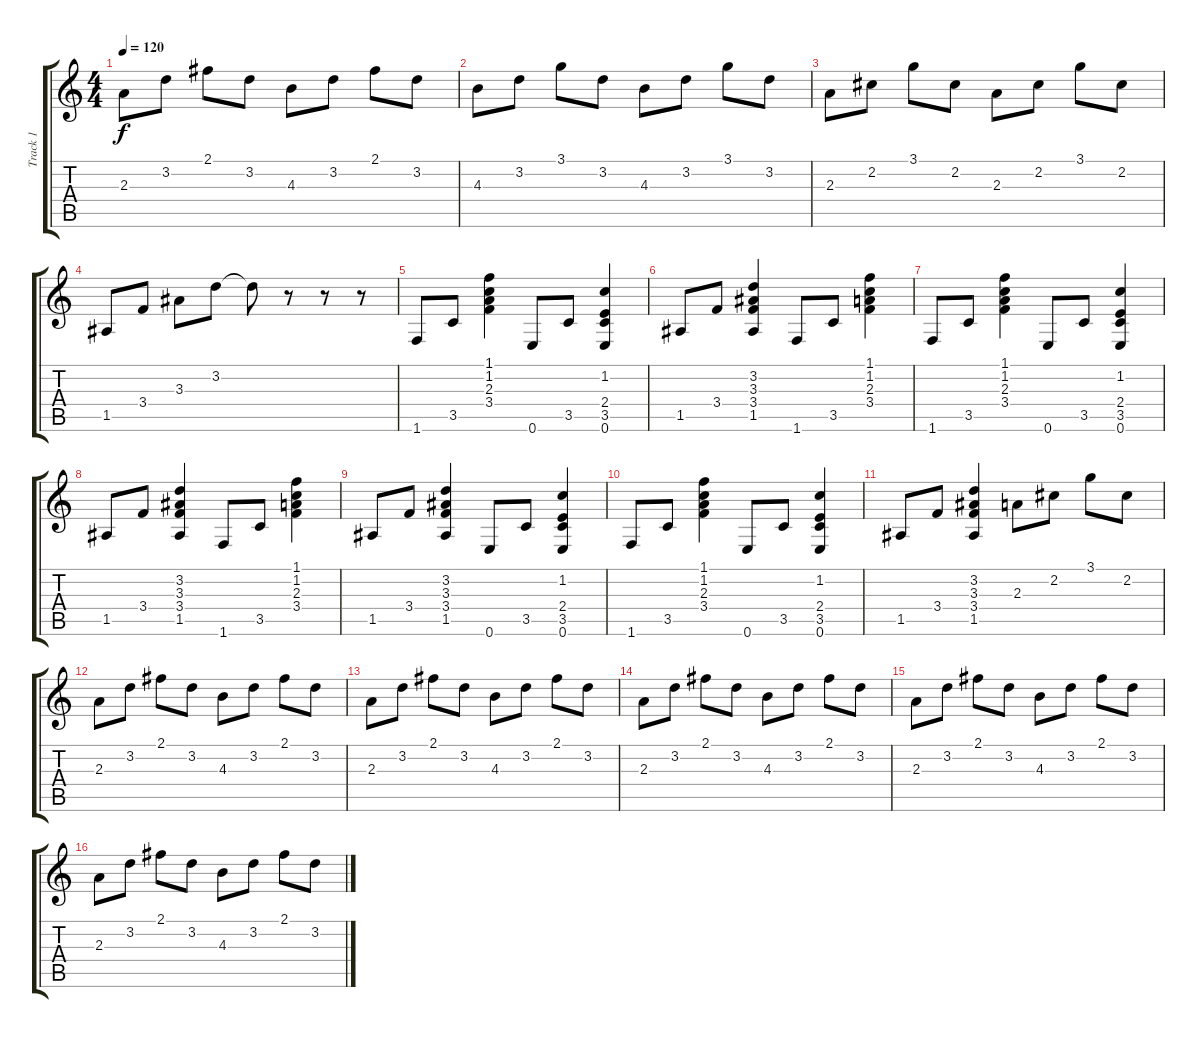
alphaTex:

\track ("Track 1" "Track 1") {instrument electricguitarjazz}
\staff {score tabs}
\tuning (E4 B3 G3 D3 A2 E2) {hide}
\ts (4 4)
\tempo 120
\clef g2
\ks c
2.3.8{dy f} 3.2.8 2.1.8 3.2.8 4.3.8 3.2.8 2.1.8 3.2.8 |
4.3.8 3.2.8 3.1.8 3.2.8 4.3.8 3.2.8 3.1.8 3.2.8 |
2.3.8 2.2.8 3.1.8 2.2.8 2.3.8 2.2.8 3.1.8 2.2.8 |
1.5.8 3.4.8 3.3.8 3.2.8 3.2{t}.8 r.8 r.8 r.8 |
1.6.8 3.5.8 (1.1 1.2 2.3 3.4).4 0.6.8 3.5.8 (1.2 2.4 3.5 0.6).4 |
1.5.8 3.4.8 (3.2 3.3 3.4 1.5).4 1.6.8 3.5.8 (1.1 1.2 2.3 3.4).4 |
1.6.8 3.5.8 (1.1 1.2 2.3 3.4).4 0.6.8 3.5.8 (1.2 2.4 3.5 0.6).4 |
1.5.8 3.4.8 (3.2 3.3 3.4 1.5).4 1.6.8 3.5.8 (1.1 1.2 2.3 3.4).4 |
1.5.8 3.4.8 (3.2 3.3 3.4 1.5).4 0.6.8 3.5.8 (1.2 2.4 3.5 0.6).4 |
1.6.8 3.5.8 (1.1 1.2 2.3 3.4).4 0.6.8 3.5.8 (1.2 2.4 3.5 0.6).4 |
1.5.8 3.4.8 (3.2 3.3 3.4 1.5).4 2.3.8 2.2.8 3.1.8 2.2.8 |
2.3.8 3.2.8 2.1.8 3.2.8 4.3.8 3.2.8 2.1.8 3.2.8 |
2.3.8 3.2.8 2.1.8 3.2.8 4.3.8 3.2.8 2.1.8 3.2.8 |
2.3.8 3.2.8 2.1.8 3.2.8 4.3.8 3.2.8 2.1.8 3.2.8 |
2.3.8 3.2.8 2.1.8 3.2.8 4.3.8 3.2.8 2.1.8 3.2.8 |
2.3.8 3.2.8 2.1.8 3.2.8 4.3.8 3.2.8 2.1.8 3.2.8
